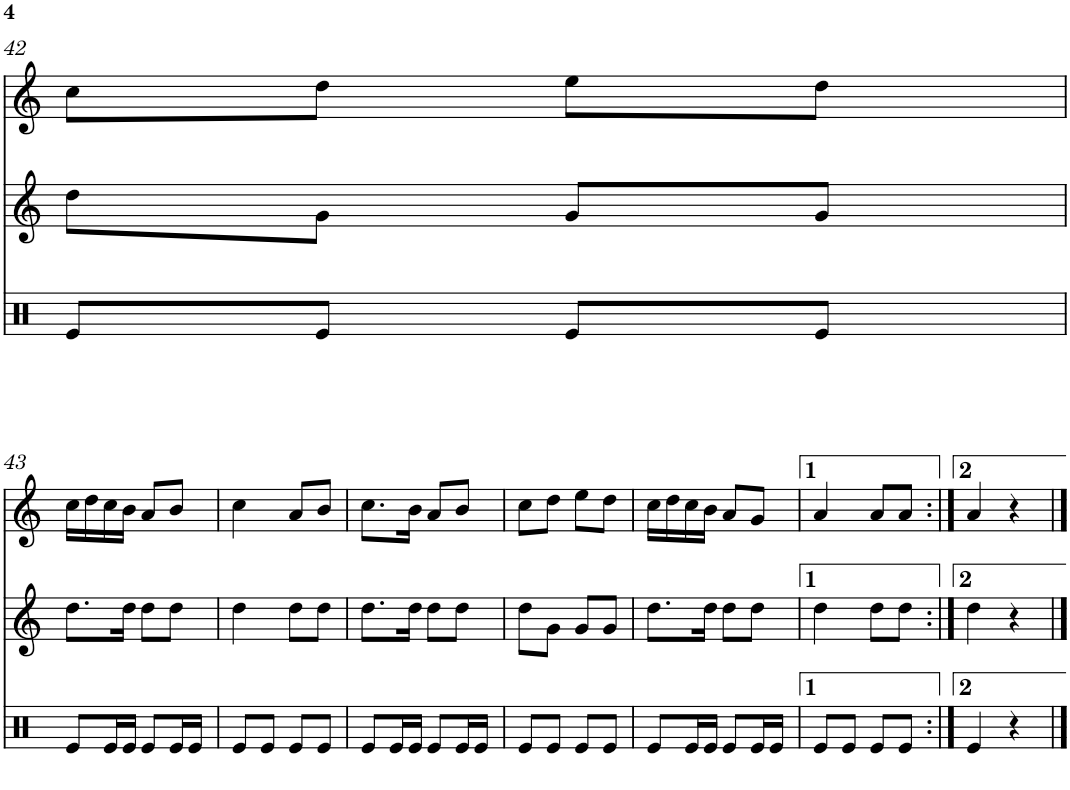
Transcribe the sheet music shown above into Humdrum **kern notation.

**kern	**kern	**kern
*part3	*part2	*part1
*staff3	*staff2	*staff1
*I"Timbal	*I"Gralla 2	*I"Gralla 1
!!LO:PB:g=z
*clefX	*clefG2	*clefG2
*k[]	*k[]	*k[]
*M2/4	*M2/4	*M2/4
=42	=42	=42
8e/L	8dd\L	8cc\L
8e/J	8g\J	8dd\J
8e/L	8g/L	8ee\L
8e/J	8g/J	8dd\J
!!LO:LB:g=z
=43	=43	=43
8e/L	8.dd\L	16cc\LL
.	.	16dd\
16e/L	.	16cc\
16e/JJ	16dd\Jk	16b\JJ
8e/L	8dd\L	8a/L
16e/L	8dd\J	8b/J
16e/JJ	.	.
=44	=44	=44
8e/L	4dd\	4cc\
8e/J	.	.
8e/L	8dd\L	8a/L
8e/J	8dd\J	8b/J
=45	=45	=45
8e/L	8.dd\L	8.cc\L
16e/L	.	.
16e/JJ	16dd\Jk	16b\Jk
8e/L	8dd\L	8a/L
16e/L	8dd\J	8b/J
16e/JJ	.	.
=46	=46	=46
8e/L	8dd\L	8cc\L
8e/J	8g\J	8dd\J
8e/L	8g/L	8ee\L
8e/J	8g/J	8dd\J
=47	=47	=47
8e/L	8.dd\L	16cc\LL
.	.	16dd\
16e/L	.	16cc\
16e/JJ	16dd\Jk	16b\JJ
8e/L	8dd\L	8a/L
16e/L	8dd\J	8g/J
16e/JJ	.	.
=48	=48	=48
8e/L	4dd\	4a/
8e/J	.	.
8e/L	8dd\L	8a/L
8e/J	8dd\J	8a/J
=49:|!	=49:|!	=49:|!
4e/	4dd\	4a/
4r	4r	4r
==	==	==
*-	*-	*-
